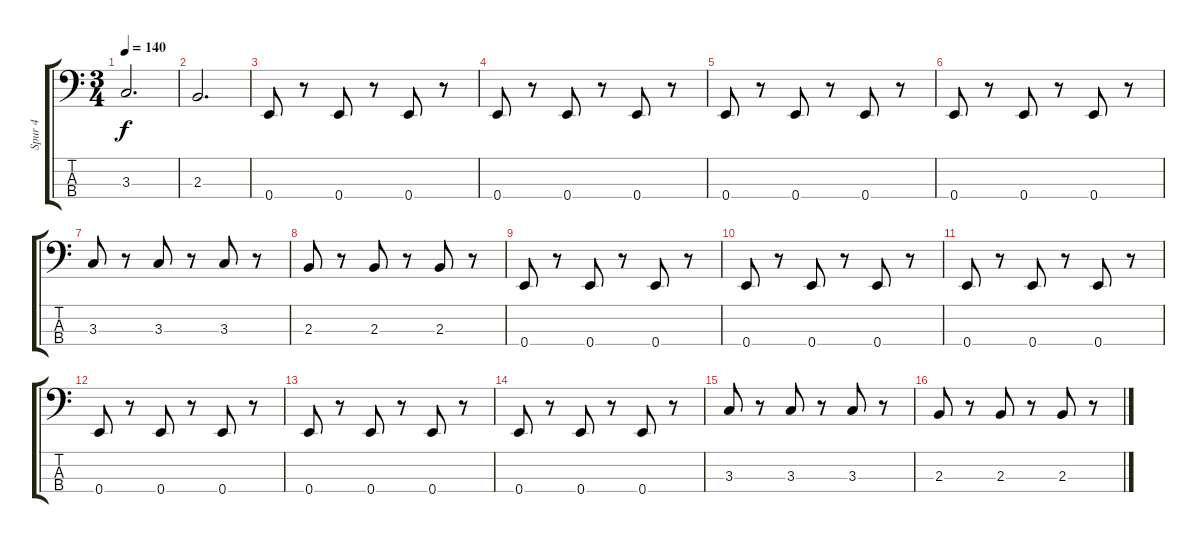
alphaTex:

\track ("Spur 4" "Spur 4") {instrument electricbassfinger}
\staff {score tabs}
\tuning (G2 D2 A1 E1) {hide}
\ts (3 4)
\tempo 140
\clef f4
\ks c
3.3.2{d dy f} |
2.3.2{d} |
0.4.8 r.8 0.4.8 r.8 0.4.8 r.8 |
0.4.8 r.8 0.4.8 r.8 0.4.8 r.8 |
0.4.8 r.8 0.4.8 r.8 0.4.8 r.8 |
0.4.8 r.8 0.4.8 r.8 0.4.8 r.8 |
3.3.8 r.8 3.3.8 r.8 3.3.8 r.8 |
2.3.8 r.8 2.3.8 r.8 2.3.8 r.8 |
0.4.8 r.8 0.4.8 r.8 0.4.8 r.8 |
0.4.8 r.8 0.4.8 r.8 0.4.8 r.8 |
0.4.8 r.8 0.4.8 r.8 0.4.8 r.8 |
0.4.8 r.8 0.4.8 r.8 0.4.8 r.8 |
0.4.8 r.8 0.4.8 r.8 0.4.8 r.8 |
0.4.8 r.8 0.4.8 r.8 0.4.8 r.8 |
3.3.8 r.8 3.3.8 r.8 3.3.8 r.8 |
2.3.8 r.8 2.3.8 r.8 2.3.8 r.8
